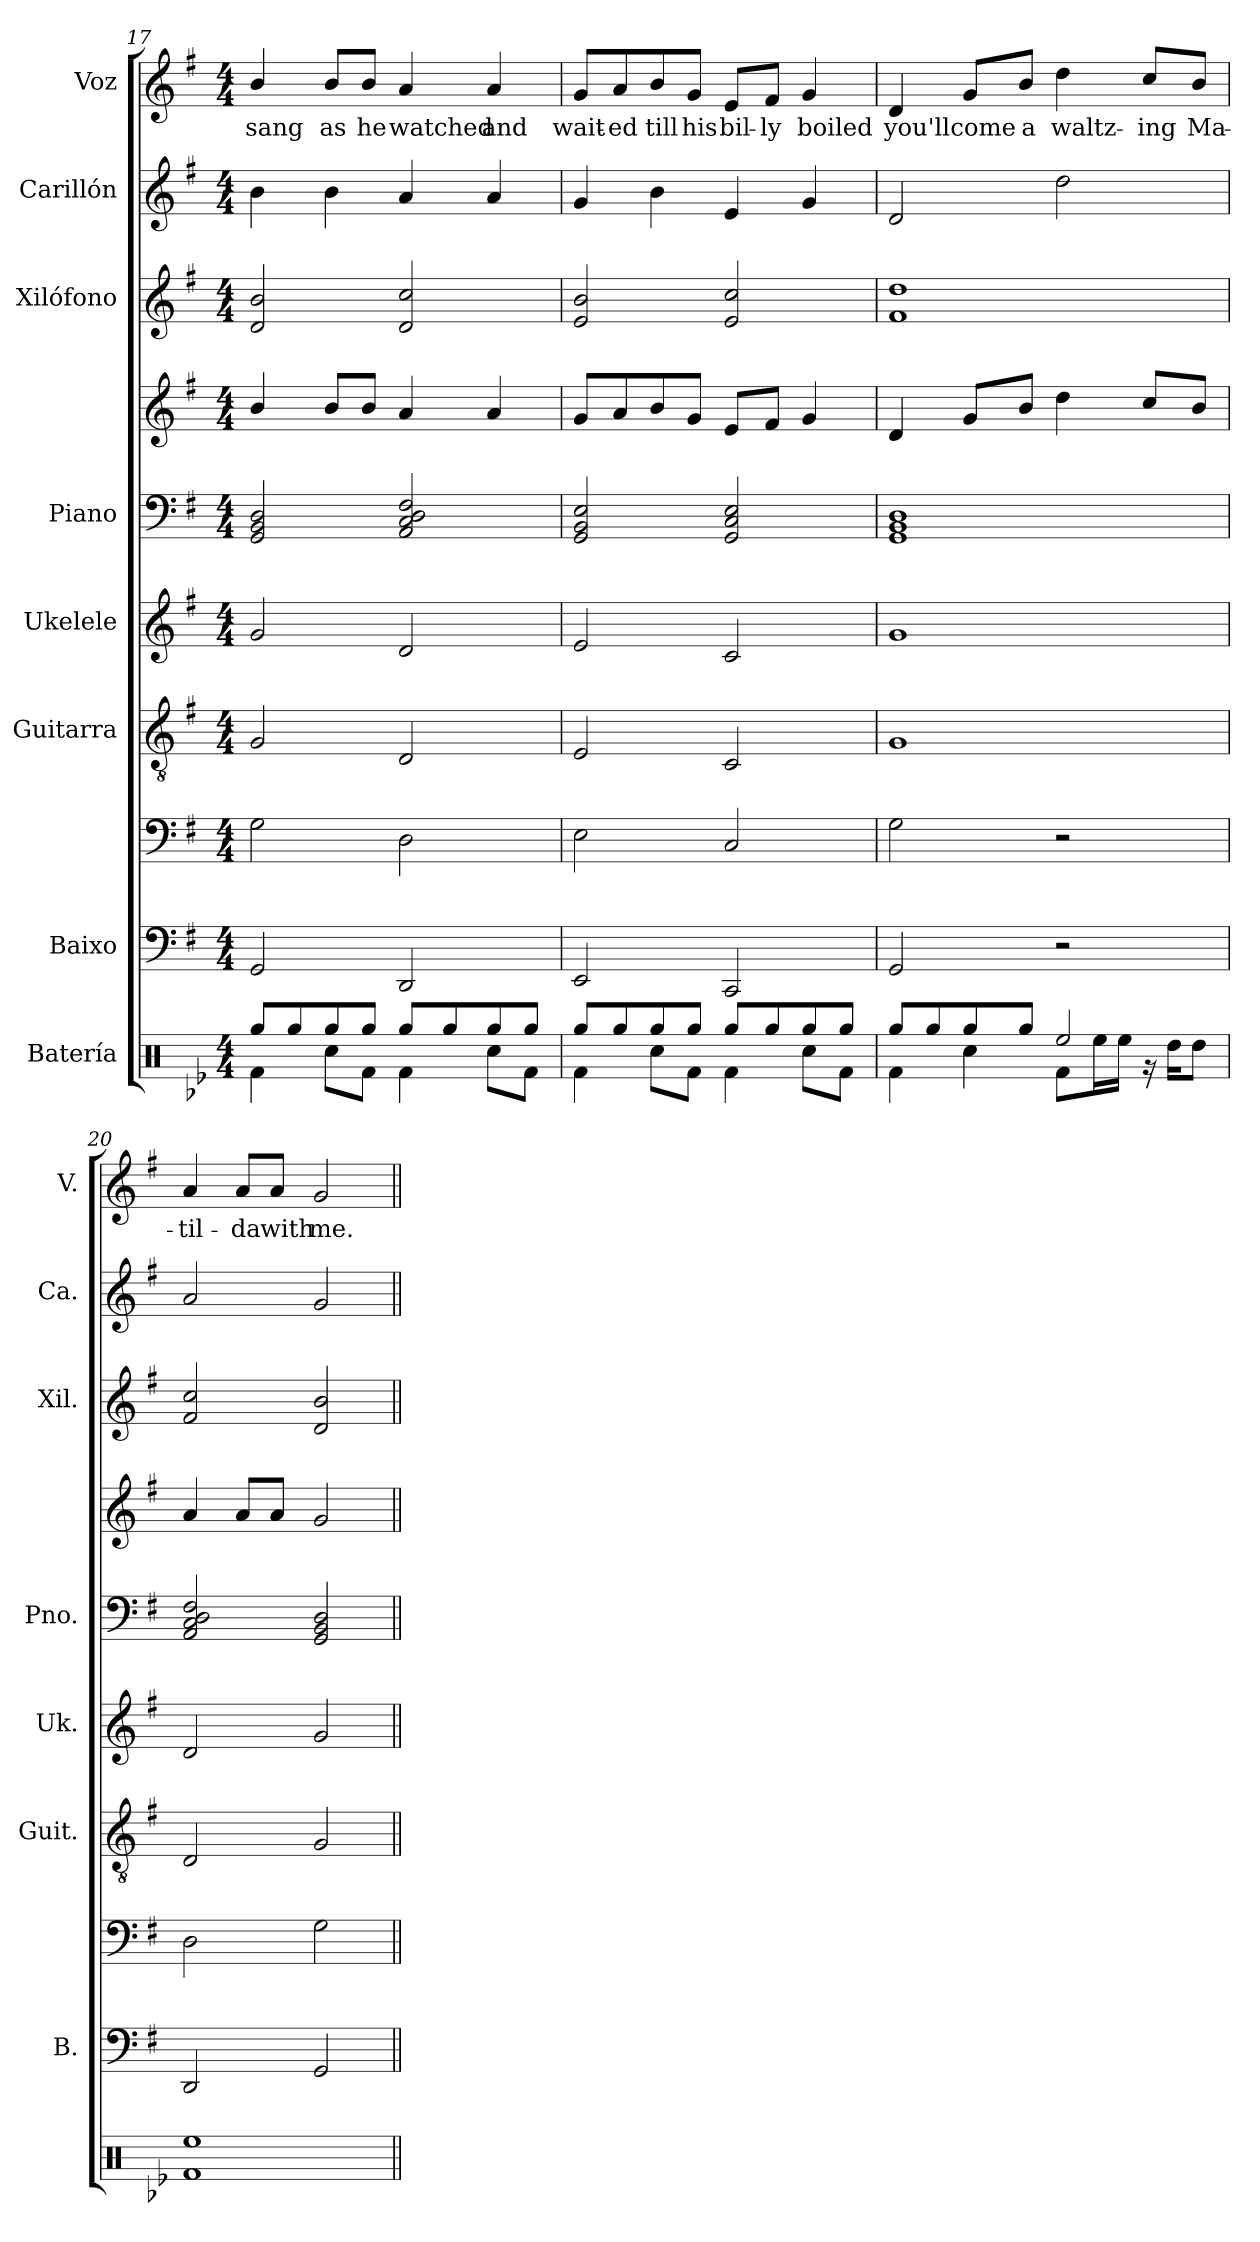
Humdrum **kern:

**kern	**kern	**kern	**kern	**kern	**kern	**kern	**kern	**kern	**kern	**text
*part8	*part7	*part7	*part6	*part5	*part4	*part4	*part3	*part2	*part1	*part1
*staff10	*staff9	*staff8	*staff7	*staff6	*staff5	*staff4	*staff3	*staff2	*staff1	*staff1
*I"Batería	*I"Baixo	*	*I"Guitarra	*I"Ukelele	*I"Piano	*	*I"Xilófono	*I"Carillón	*I"Voz	*
*	*I'B.	*	*I'Guit.	*I'Uk.	*I'Pno.	*	*I'Xil.	*I'Ca.	*I'V.	*
*clefX	*	*clefF4	*clefGv2	*clefG2	*clefF4	*clefG2	*clefG2	*clefG2	*clefG2	*
*	*ITrd7c12	*ITrd7c12	*	*	*	*	*ITrd-7c-12	*ITrd-14c-24	*	*
*k[b-e-]	*k[f#]	*k[f#]	*k[f#]	*k[f#]	*k[f#]	*k[f#]	*k[f#]	*k[f#]	*k[f#]	*
*M4/4	*M4/4	*M4/4	*M4/4	*M4/4	*M4/4	*M4/4	*M4/4	*M4/4	*M4/4	*
=17	=17	=17	=17	=17	=17	=17	=17	=17	=17	=17
*^	*	*	*	*	*	*	*	*	*	*
!	!	!	!	!	!	!	!	!	!	!	!LO:LY:b
8Rgg/L	4Rf\	2GGG	2GG\	2G/	2g/	2GG/ 2BB/ 2D/	4b/	2dd/ 2bb/	4bbb\	4b/	sang
8Rgg/	.	.	.	.	.	.	.	.	.	.	.
!	!	!	!	!	!	!	!	!	!	!	!LO:LY:b
8Rgg/	8Rcc\L	.	.	.	.	.	8b/L	.	4bbb\	8b/L	as
!	!	!	!	!	!	!	!	!	!	!	!LO:LY:b
8Rgg/J	8Rf\J	.	.	.	.	.	8b/J	.	.	8b/J	he
!	!	!	!	!	!	!	!	!	!	!	!LO:LY:b
8Rgg/L	4Rf\	2DDD	2DD\	2D/	2d/	2AA/ 2C/ 2D/ 2F#/	4a/	2dd/ 2ccc/	4aaa/	4a/	watched
8Rgg/	.	.	.	.	.	.	.	.	.	.	.
!	!	!	!	!	!	!	!	!	!	!	!LO:LY:b
8Rgg/	8Rcc\L	.	.	.	.	.	4a/	.	4aaa/	4a/	and
8Rgg/J	8Rf\J	.	.	.	.	.	.	.	.	.	.
=18	=18	=18	=18	=18	=18	=18	=18	=18	=18	=18	=18
!	!	!	!	!	!	!	!	!	!	!	!LO:LY:b
8Rgg/L	4Rf\	2EEE	2EE\	2E/	2e/	2GG/ 2BB/ 2E/	8g/L	2ee/ 2bb/	4ggg/	8g/L	wait-
!	!	!	!	!	!	!	!	!	!	!	!LO:LY:b
8Rgg/	.	.	.	.	.	.	8a/	.	.	8a/	-ed
!	!	!	!	!	!	!	!	!	!	!	!LO:LY:b
8Rgg/	8Rcc\L	.	.	.	.	.	8b/	.	4bbb\	8b/	till
!	!	!	!	!	!	!	!	!	!	!	!LO:LY:b
8Rgg/J	8Rf\J	.	.	.	.	.	8g/J	.	.	8g/J	his
!	!	!	!	!	!	!	!	!	!	!	!LO:LY:b
8Rgg/L	4Rf\	2CCC	2CC/	2C/	2c/	2GG/ 2C/ 2E/	8e/L	2ee/ 2ccc/	4eee/	8e/L	bil-
!	!	!	!	!	!	!	!	!	!	!	!LO:LY:b
8Rgg/	.	.	.	.	.	.	8f#/J	.	.	8f#/J	-ly
!	!	!	!	!	!	!	!	!	!	!	!LO:LY:b
8Rgg/	8Rcc\L	.	.	.	.	.	4g/	.	4ggg/	4g/	boiled
8Rgg/J	8Rf\J	.	.	.	.	.	.	.	.	.	.
!!LO:PB:g=z
=19	=19	=19	=19	=19	=19	=19	=19	=19	=19	=19	=19
!	!	!	!	!	!	!	!	!	!	!	!LO:LY:b
8Rgg/L	4Rf\	2GGG	2GG\	1G	1g	1GG 1BB 1D	4d/	1ff# 1ddd	2ddd/	4d/	you'll
8Rgg/	.	.	.	.	.	.	.	.	.	.	.
!	!	!	!	!	!	!	!	!	!	!	!LO:LY:b
8Rgg/	4Rcc\	.	.	.	.	.	8g/L	.	.	8g/L	come
!	!	!	!	!	!	!	!	!	!	!	!LO:LY:b
8Rgg/J	.	.	.	.	.	.	8b/J	.	.	8b/J	a
!	!	!	!	!	!	!	!	!	!	!	!LO:LY:b
2Ree/	8Rf\L	2r	2r	.	.	.	4dd\	.	2dddd\	4dd\	waltz-
.	16Ree\L	.	.	.	.	.	.	.	.	.	.
.	16Ree\JJ	.	.	.	.	.	.	.	.	.	.
!	!	!	!	!	!	!	!	!	!	!	!LO:LY:b
.	16r	.	.	.	.	.	8cc/L	.	.	8cc/L	-ing
.	16Rdd\KL	.	.	.	.	.	.	.	.	.	.
!	!	!	!	!	!	!	!	!	!	!	!LO:LY:b
.	8Rdd\J	.	.	.	.	.	8b/J	.	.	8b/J	Ma-
=20	=20	=20	=20	=20	=20	=20	=20	=20	=20	=20	=20
!	!	!	!	!	!	!	!	!	!	!	!LO:LY:b
1Ree	1Rf	2DDD	2DD\	2D/	2d/	2AA/ 2C/ 2D/ 2F#/	4a/	2ff#/ 2ccc/	2aaa/	4a/	-til-
!	!	!	!	!	!	!	!	!	!	!	!LO:LY:b
.	.	.	.	.	.	.	8a/L	.	.	8a/L	-da
!	!	!	!	!	!	!	!	!	!	!	!LO:LY:b
.	.	.	.	.	.	.	8a/J	.	.	8a/J	with
!	!	!	!	!	!	!	!	!	!	!	!LO:LY:b
.	.	2GGG	2GG\	2G/	2g/	2GG/ 2BB/ 2D/	2g/	2dd/ 2bb/	2ggg/	2g/	me.
*v	*v	*	*	*	*	*	*	*	*	*	*
=||	=||	=||	=||	=||	=||	=||	=||	=||	=||	=||
*-	*-	*-	*-	*-	*-	*-	*-	*-	*-	*-
